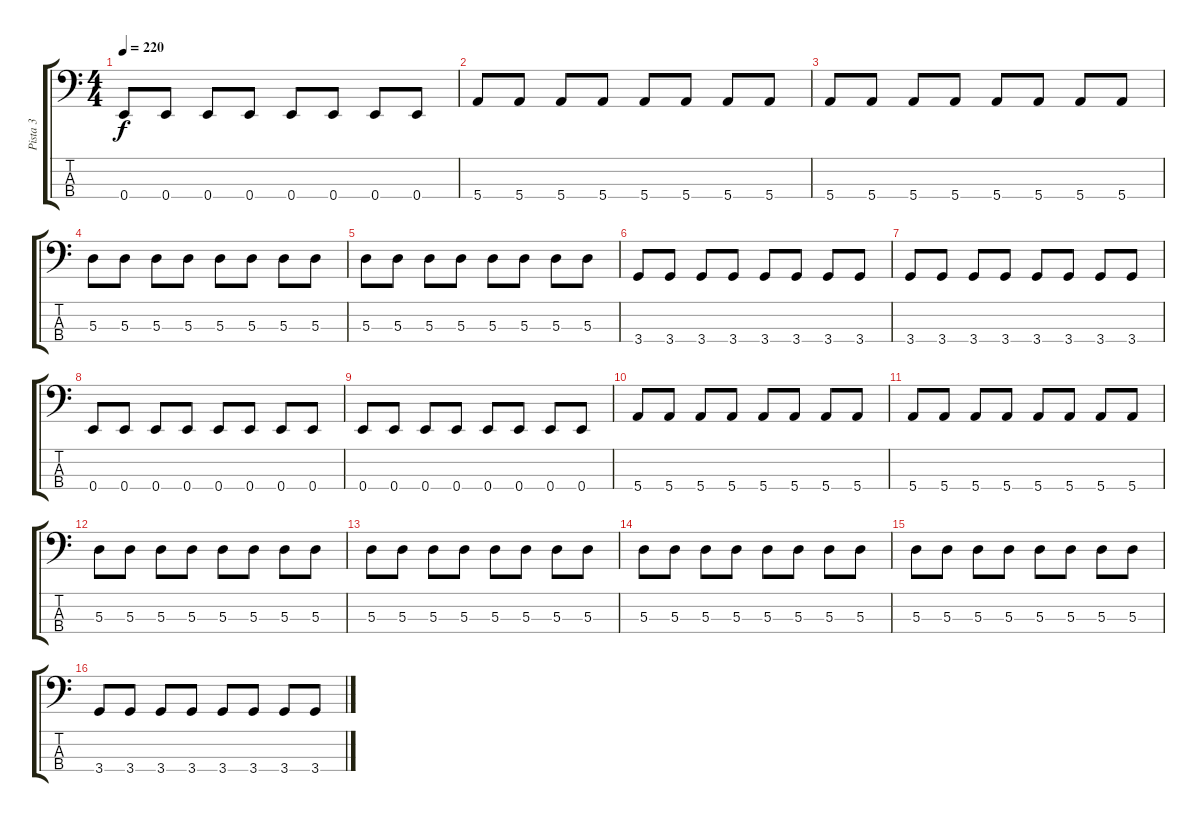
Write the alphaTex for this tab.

\track ("Pista 3" "Pista 3") {instrument electricbassfinger}
\staff {score tabs}
\tuning (G2 D2 A1 E1) {hide}
\ts (4 4)
\tempo 220
\clef f4
\ks c
0.4.8{dy f} 0.4.8 0.4.8 0.4.8 0.4.8 0.4.8 0.4.8 0.4.8 |
5.4.8 5.4.8 5.4.8 5.4.8 5.4.8 5.4.8 5.4.8 5.4.8 |
5.4.8 5.4.8 5.4.8 5.4.8 5.4.8 5.4.8 5.4.8 5.4.8 |
5.3.8 5.3.8 5.3.8 5.3.8 5.3.8 5.3.8 5.3.8 5.3.8 |
5.3.8 5.3.8 5.3.8 5.3.8 5.3.8 5.3.8 5.3.8 5.3.8 |
3.4.8 3.4.8 3.4.8 3.4.8 3.4.8 3.4.8 3.4.8 3.4.8 |
3.4.8 3.4.8 3.4.8 3.4.8 3.4.8 3.4.8 3.4.8 3.4.8 |
0.4.8 0.4.8 0.4.8 0.4.8 0.4.8 0.4.8 0.4.8 0.4.8 |
0.4.8 0.4.8 0.4.8 0.4.8 0.4.8 0.4.8 0.4.8 0.4.8 |
5.4.8 5.4.8 5.4.8 5.4.8 5.4.8 5.4.8 5.4.8 5.4.8 |
5.4.8 5.4.8 5.4.8 5.4.8 5.4.8 5.4.8 5.4.8 5.4.8 |
5.3.8 5.3.8 5.3.8 5.3.8 5.3.8 5.3.8 5.3.8 5.3.8 |
5.3.8 5.3.8 5.3.8 5.3.8 5.3.8 5.3.8 5.3.8 5.3.8 |
5.3.8 5.3.8 5.3.8 5.3.8 5.3.8 5.3.8 5.3.8 5.3.8 |
5.3.8 5.3.8 5.3.8 5.3.8 5.3.8 5.3.8 5.3.8 5.3.8 |
3.4.8 3.4.8 3.4.8 3.4.8 3.4.8 3.4.8 3.4.8 3.4.8
